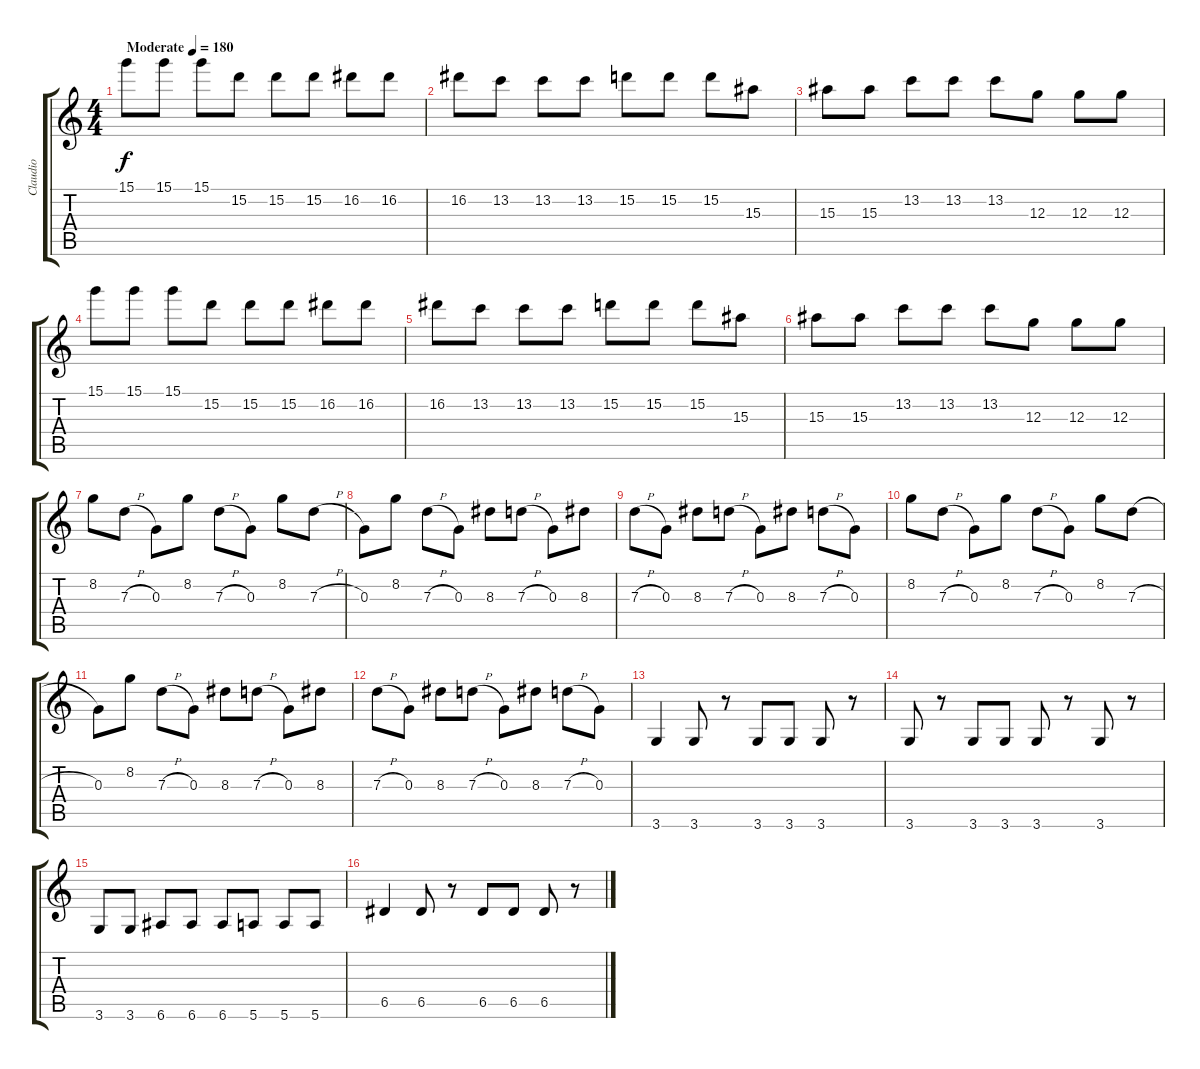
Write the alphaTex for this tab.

\track ("Claudio" "Claudio") {instrument distortionguitar}
\staff {score tabs}
\tuning (E4 B3 G3 D3 A2 E2) {hide}
\ts (4 4)
\tempo (180 "Moderate")
\clef g2
\ks c
15.1.8{dy f instrument distortionguitar} 15.1.8 15.1.8 15.2.8 15.2.8 15.2.8 16.2.8 16.2.8 |
16.2.8 13.2.8 13.2.8 13.2.8 15.2.8 15.2.8 15.2.8 15.3.8 |
15.3.8 15.3.8 13.2.8 13.2.8 13.2.8 12.3.8 12.3.8 12.3.8 |
15.1.8 15.1.8 15.1.8 15.2.8 15.2.8 15.2.8 16.2.8 16.2.8 |
16.2.8 13.2.8 13.2.8 13.2.8 15.2.8 15.2.8 15.2.8 15.3.8 |
15.3.8 15.3.8 13.2.8 13.2.8 13.2.8 12.3.8 12.3.8 12.3.8 |
8.2.8 7.3{h}.8 0.3.8 8.2.8 7.3{h}.8 0.3.8 8.2.8 7.3{h}.8 |
0.3.8 8.2.8 7.3{h}.8 0.3.8 8.3.8 7.3{h}.8 0.3.8 8.3.8 |
7.3{h}.8 0.3.8 8.3.8 7.3{h}.8 0.3.8 8.3.8 7.3{h}.8 0.3.8 |
8.2.8 7.3{h}.8 0.3.8 8.2.8 7.3{h}.8 0.3.8 8.2.8 7.3{h}.8 |
0.3.8 8.2.8 7.3{h}.8 0.3.8 8.3.8 7.3{h}.8 0.3.8 8.3.8 |
7.3{h}.8 0.3.8 8.3.8 7.3{h}.8 0.3.8 8.3.8 7.3{h}.8 0.3.8 |
3.6.4 3.6.8 r.8 3.6.8 3.6.8 3.6.8 r.8 |
3.6.8 r.8 3.6.8 3.6.8 3.6.8 r.8 3.6.8 r.8 |
3.6.8 3.6.8 6.6.8 6.6.8 6.6.8 5.6.8 5.6.8 5.6.8 |
6.5.4 6.5.8 r.8 6.5.8 6.5.8 6.5.8 r.8
